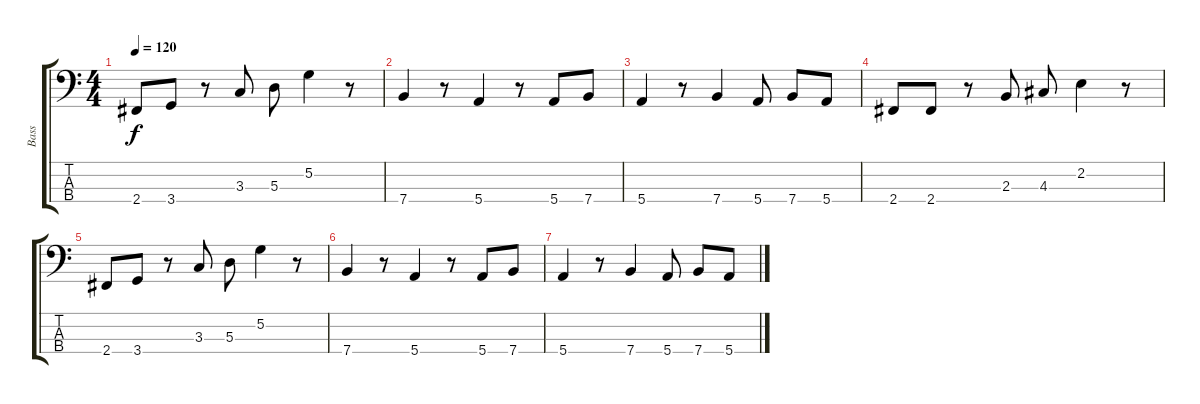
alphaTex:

\track ("Bass" "Bass") {instrument electricbassfinger}
\staff {score tabs}
\tuning (G2 D2 A1 E1) {hide}
\ts (4 4)
\tempo 120
\clef f4
\ks c
2.4.8{dy f} 3.4.8 r.8 3.3.8 5.3.8 5.2.4 r.8 |
7.4.4 r.8 5.4.4 r.8 5.4.8 7.4.8 |
5.4.4 r.8 7.4.4 5.4.8 7.4.8 5.4.8 |
2.4.8 2.4.8 r.8 2.3.8 4.3.8 2.2.4 r.8 |
2.4.8 3.4.8 r.8 3.3.8 5.3.8 5.2.4 r.8 |
7.4.4 r.8 5.4.4 r.8 5.4.8 7.4.8 |
5.4.4 r.8 7.4.4 5.4.8 7.4.8 5.4.8
